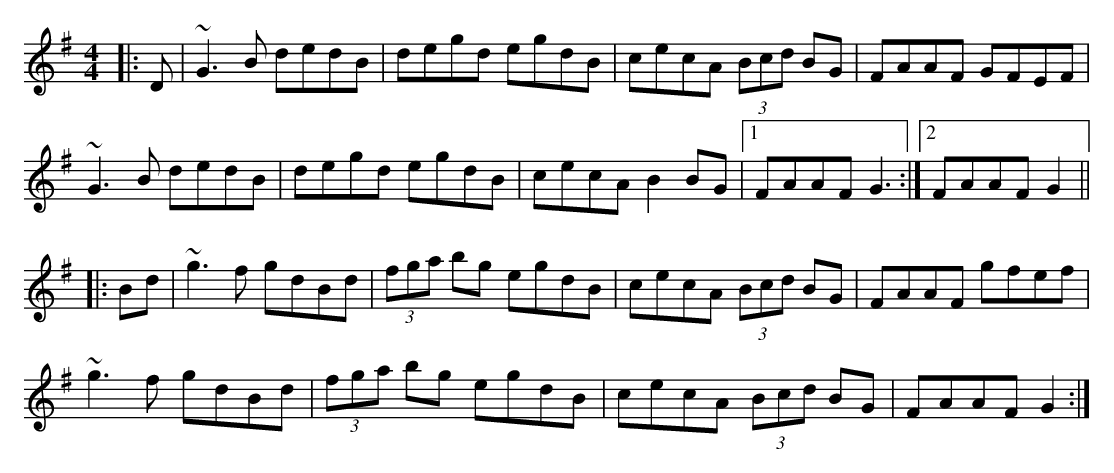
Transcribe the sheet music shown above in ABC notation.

X:1
M:4/4
K:G
|:D|~G3B dedB|degd egdB|cecA (3Bcd BG|FAAF GFEF|
~G3B dedB|degd egdB|cecA B2BG|1 FAAF G3:|2 FAAF G2||
|:Bd|~g3f gdBd|(3fga bg egdB|cecA (3Bcd BG|FAAF gfef|
~g3f gdBd|(3fga bg egdB|cecA (3Bcd BG|FAAF G2:|
